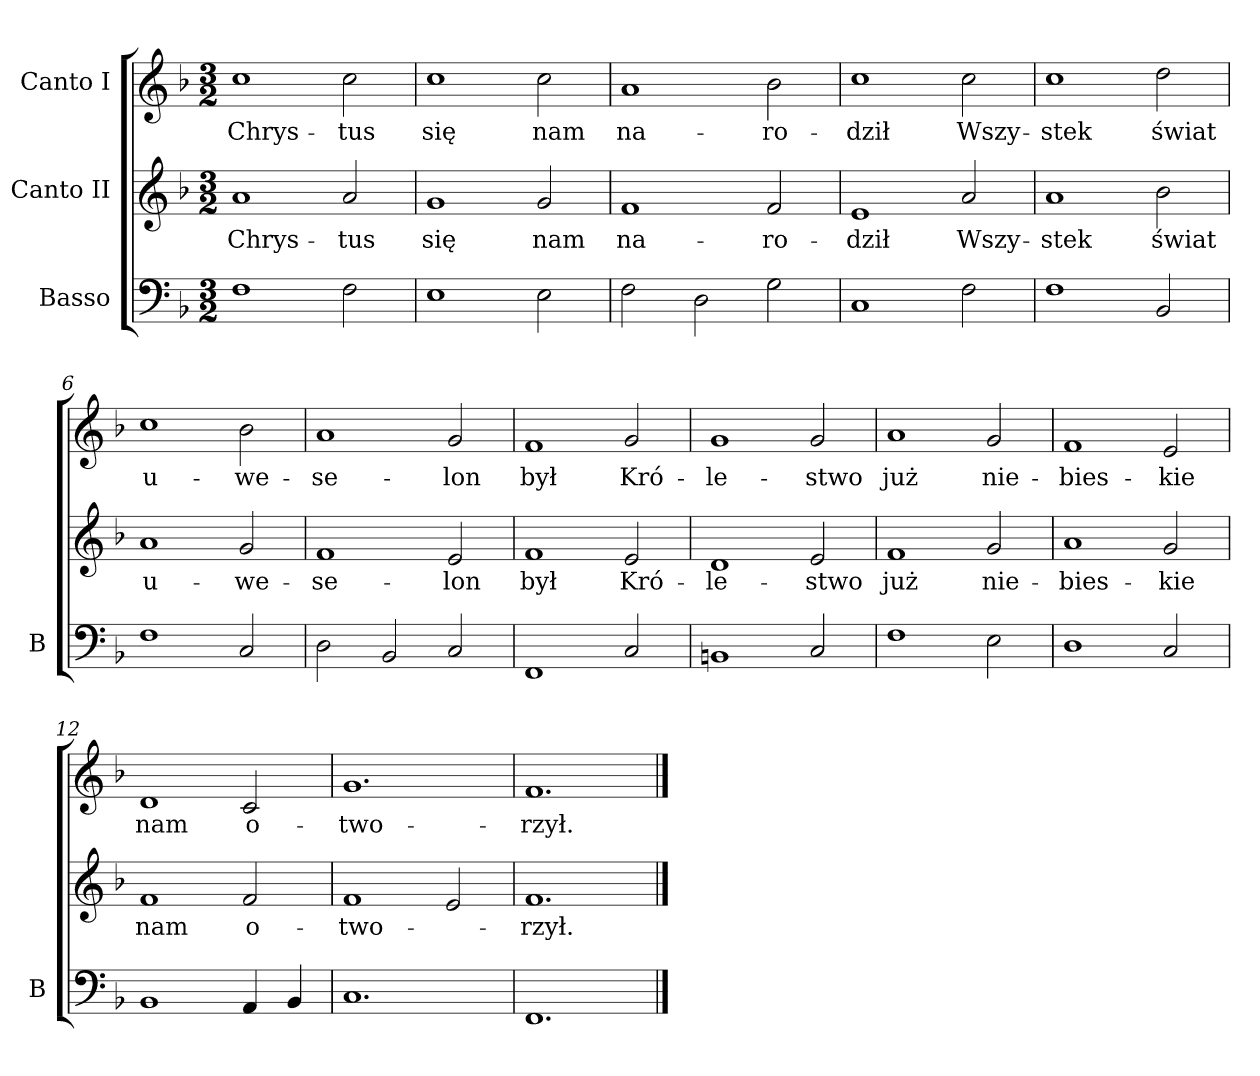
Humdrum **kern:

**kern	**kern	**text	**kern	**text
*part3	*part2	*part2	*part1	*part1
*staff3	*staff2	*staff2	*staff1	*staff1
*I"Basso	*I"Canto II	*	*I"Canto I	*
*I'B	*	*	*	*
*clefF4	*clefG2	*	*clefG2	*
*k[b-]	*k[b-]	*	*k[b-]	*
*M3/2	*M3/2	*	*M3/2	*
=1	=1	=1	=1	=1
1F	1a	Chrys-	1cc	Chrys-
2F\	2a/	-tus	2cc\	-tus
=2	=2	=2	=2	=2
1E	1g	się	1cc	się
2E\	2g/	nam	2cc\	nam
=3	=3	=3	=3	=3
2F\	1f	na-	1a	na-
2D\	.	.	.	.
2G\	2f/	-ro-	2b-\	-ro-
=4	=4	=4	=4	=4
1C	1e	-dził	1cc	-dził
2F\	2a/	Wszy-	2cc\	Wszy-
=5	=5	=5	=5	=5
1F	1a	-stek	1cc	-stek
2BB-/	2b-\	świat	2dd\	świat
=6	=6	=6	=6	=6
1F	1a	u-	1cc	u-
2C/	2g/	-we-	2b-\	-we-
=7	=7	=7	=7	=7
2D\	1f	-se-	1a	-se-
2BB-/	.	.	.	.
2C/	2e/	-lon	2g/	-lon
=8	=8	=8	=8	=8
1FF	1f	był	1f	był
2C/	2e/	Kró-	2g/	Kró-
=9	=9	=9	=9	=9
1BBn	1d	-le-	1g	-le-
2C/	2e/	-stwo	2g/	-stwo
=10	=10	=10	=10	=10
1F	1f	już	1a	już
2E\	2g/	nie-	2g/	nie-
=11	=11	=11	=11	=11
1D	1a	-bies-	1f	-bies-
2C/	2g/	-kie	2e/	-kie
=12	=12	=12	=12	=12
1BB-	1f	nam	1d	nam
4AA/	2f/	o-	2c/	o-
4BB-/	.	.	.	.
=13	=13	=13	=13	=13
1.C	1f	-two-	1.g	-two-
.	2e/	.	.	.
=14	=14	=14	=14	=14
1.FF	1.f	-rzył.	1.f	-rzył.
==	==	==	==	==
*-	*-	*-	*-	*-
